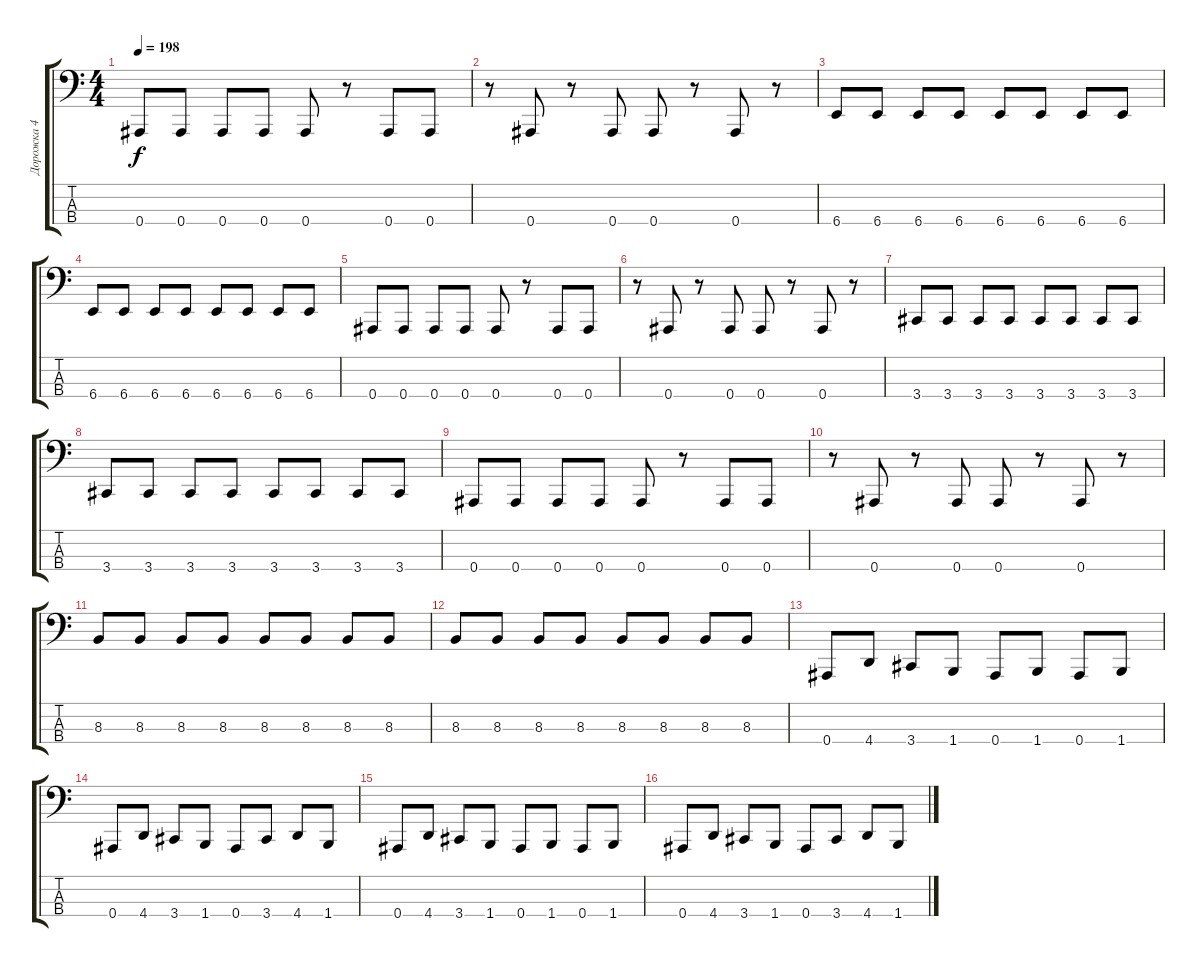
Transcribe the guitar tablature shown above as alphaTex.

\track ("Дорожка 4" "Дорожка 4") {instrument electricbassfinger}
\staff {score tabs}
\tuning (Db2 Ab1 Eb1 Bb0) {hide}
\ts (4 4)
\tempo 198
\clef f4
\ks c
0.4.8{dy f} 0.4.8 0.4.8 0.4.8 0.4.8 r.8 0.4.8 0.4.8 |
r.8 0.4.8 r.8 0.4.8 0.4.8 r.8 0.4.8 r.8 |
6.4.8 6.4.8 6.4.8 6.4.8 6.4.8 6.4.8 6.4.8 6.4.8 |
6.4.8 6.4.8 6.4.8 6.4.8 6.4.8 6.4.8 6.4.8 6.4.8 |
0.4.8 0.4.8 0.4.8 0.4.8 0.4.8 r.8 0.4.8 0.4.8 |
r.8 0.4.8 r.8 0.4.8 0.4.8 r.8 0.4.8 r.8 |
3.4.8 3.4.8 3.4.8 3.4.8 3.4.8 3.4.8 3.4.8 3.4.8 |
3.4.8 3.4.8 3.4.8 3.4.8 3.4.8 3.4.8 3.4.8 3.4.8 |
0.4.8 0.4.8 0.4.8 0.4.8 0.4.8 r.8 0.4.8 0.4.8 |
r.8 0.4.8 r.8 0.4.8 0.4.8 r.8 0.4.8 r.8 |
8.3.8 8.3.8 8.3.8 8.3.8 8.3.8 8.3.8 8.3.8 8.3.8 |
8.3.8 8.3.8 8.3.8 8.3.8 8.3.8 8.3.8 8.3.8 8.3.8 |
0.4.8 4.4.8 3.4.8 1.4.8 0.4.8 1.4.8 0.4.8 1.4.8 |
0.4.8 4.4.8 3.4.8 1.4.8 0.4.8 3.4.8 4.4.8 1.4.8 |
0.4.8 4.4.8 3.4.8 1.4.8 0.4.8 1.4.8 0.4.8 1.4.8 |
0.4.8 4.4.8 3.4.8 1.4.8 0.4.8 3.4.8 4.4.8 1.4.8
